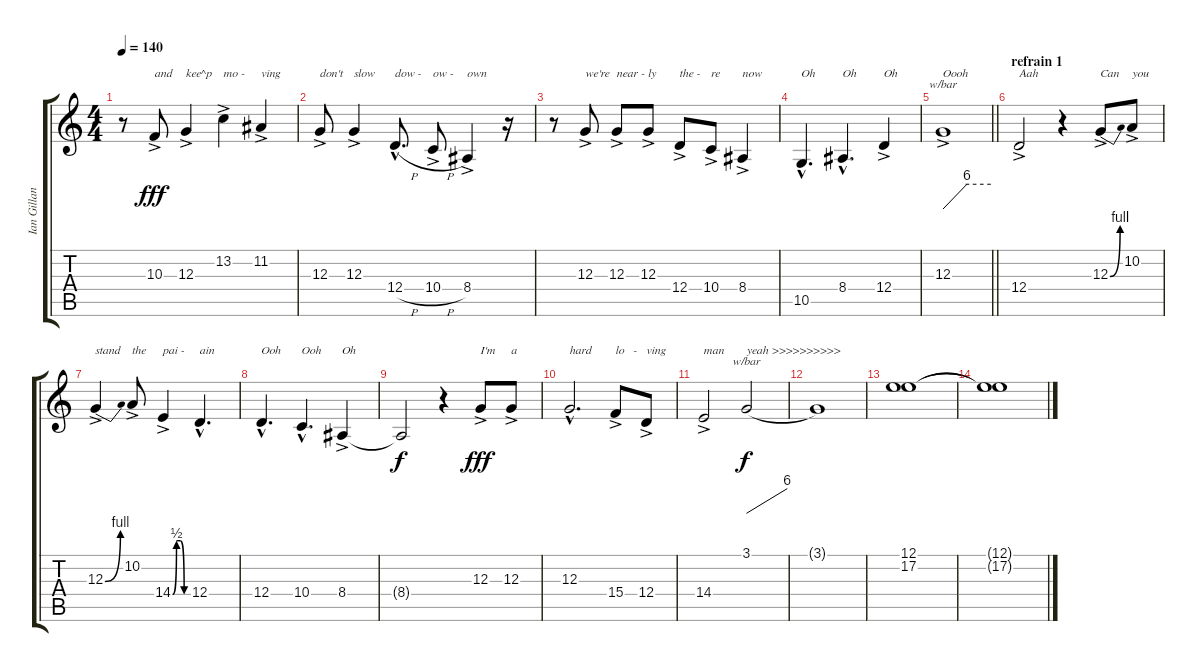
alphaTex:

\track ("Ian Gillan" "Ian Gillan") {instrument tenorsax}
\staff {score tabs}
\tuning (E4 B3 G3 D3 A2 E2) {hide}
\ts (4 4)
\tempo 140
\clef g2
\ks c
r.8{dy fff} 10.3{ac}.8{txt "and"} 12.3{ac}.4{txt "kee^p"} 13.2{ac}.4{txt "mo -"} 11.2{ac}.4{txt "ving"} |
12.3{ac}.8{txt "don't"} 12.3{ac}.4{txt "slow"} 12.4{h hac}.8{d txt "dow -"} 10.4{h ac}.8{txt "ow -"} 8.4{ac}.4{txt "own"} r.16 |
r.8 12.3{ac}.8{txt "we're"} 12.3{ac}.8{txt "near -"} 12.3{ac}.8{txt "ly"} 12.4{ac}.8{txt "the -"} 10.4{ac}.8{txt "re"} 8.4{ac}.4{txt "now"} |
10.5{hac}.4{d txt "Oh"} 8.4{hac}.4{d txt "Oh"} 12.4{ac}.4{txt "Oh"} |
\barLineRight lightlight
12.3{ac}.1{tbe (custom default 0 0 30 24 60 24) txt "Oooh"} |
\section ("" "refrain 1")
12.4{ac}.2{txt "Aah"} r.4 12.3{be (bend 0 0 60 4) ac}.8{txt "Can"} 10.2{ac}.8{txt "you"} |
12.3{be (bend 0 0 60 4) ac}.4{txt "stand"} 10.2{ac}.8{txt "the"} 14.4{be (custom 0 0 15 2 30 2 45 0 60 0) ac}.4{txt "pai -"} 12.4{hac}.4{d txt "ain"} |
12.4{hac}.4{d txt "Ooh"} 10.4{hac}.4{d txt "Ooh"} 8.4{ac}.4{txt "Oh"} |
8.4{t}.2{dy f} r.4 12.3{ac}.8{txt "I'm" dy fff} 12.3{ac}.8{txt "a"} |
12.3{hac}.2{d txt "hard"} 15.4{ac}.8{txt "lo   -   ving"} 12.4{ac}.8 |
14.4{ac}.2{txt "man"} 3.1.2{tbe (dive default 0 0 60 24) txt "yeah >>>>>>>>>>" dy f} |
3.1{t}.1 |
(12.1 17.2).1{volume 4} |
(12.1{t} 17.2{t}).1
